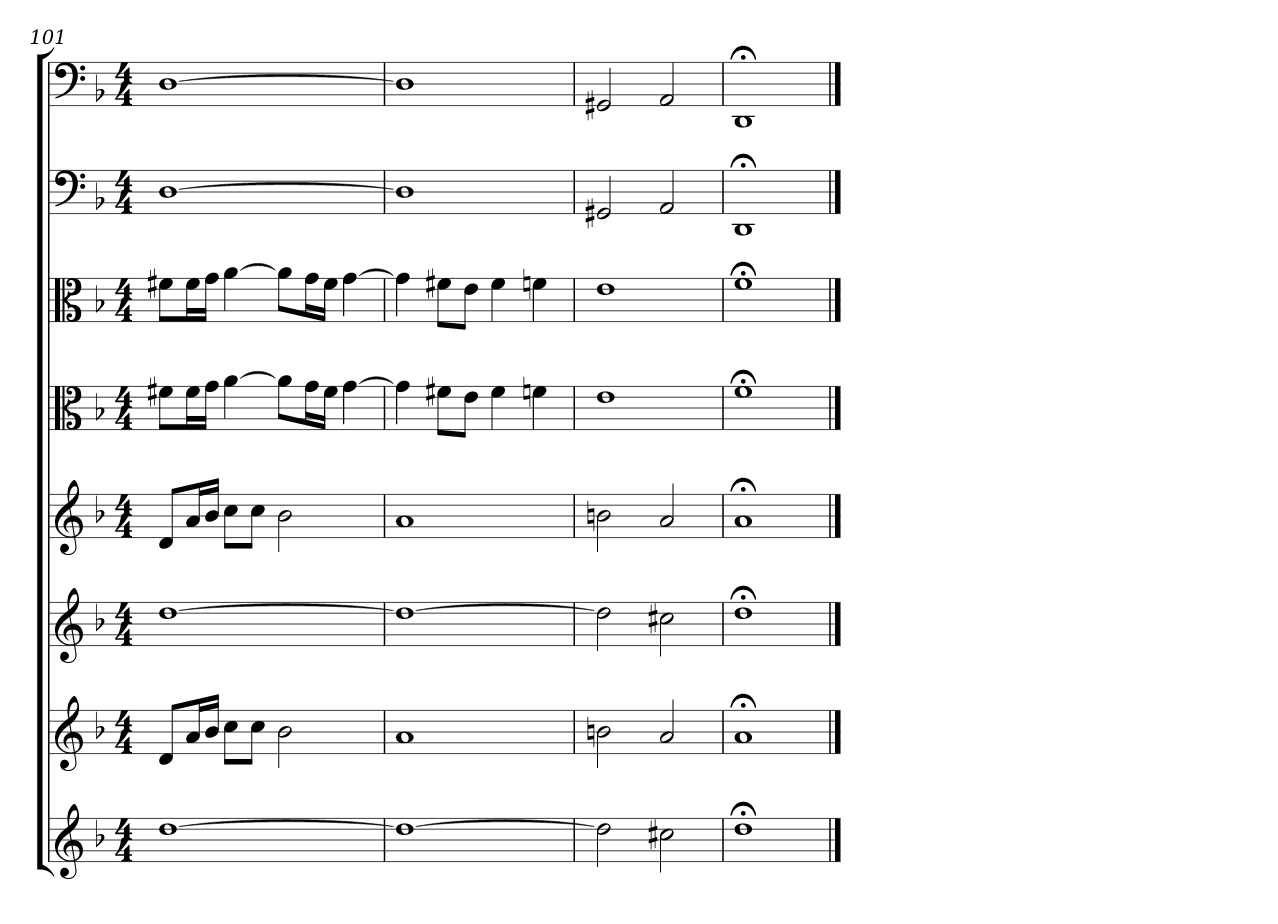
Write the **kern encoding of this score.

**kern	**kern	**kern	**kern	**kern	**kern	**kern	**kern
*part8	*part7	*part6	*part5	*part4	*part3	*part2	*part1
*staff8	*staff7	*staff6	*staff5	*staff4	*staff3	*staff2	*staff1
*clefG2	*clefG2	*clefG2	*clefG2	*clefC3	*clefC3	*clefF4	*clefF4
*k[b-]	*k[b-]	*k[b-]	*k[b-]	*k[b-]	*k[b-]	*k[b-]	*k[b-]
*d:	*d:	*d:	*d:	*d:	*d:	*d:	*d:
*M4/4	*M4/4	*M4/4	*M4/4	*M4/4	*M4/4	*M4/4	*M4/4
=101	=101	=101	=101	=101	=101	=101	=101
[1dd\	8d/L	[1dd\	8d/L	8f#X\L	8f#X\L	[1D\	[1D\
.	16a/L	.	16a/L	16f#\L	16f#\L	.	.
.	16b-/JJ	.	16b-/JJ	16g\JJ	16g\JJ	.	.
.	8cc\L	.	8cc\L	[4a\	[4a\	.	.
.	8cc\J	.	8cc\J	.	.	.	.
.	2b-\	.	2b-\	8a\L]	8a\L]	.	.
.	.	.	.	16g\L	16g\L	.	.
.	.	.	.	16f#\JJ	16f#\JJ	.	.
.	.	.	.	[4g\	[4g\	.	.
=102	=102	=102	=102	=102	=102	=102	=102
1dd\_	1a/	1dd\_	1a/	4g\]	4g\]	1D\]	1D\]
.	.	.	.	8f#X\L	8f#X\L	.	.
.	.	.	.	8e\J	8e\J	.	.
.	.	.	.	4f#\	4f#\	.	.
.	.	.	.	4fn\	4fn\	.	.
=103	=103	=103	=103	=103	=103	=103	=103
2dd\]	2bn\	2dd\]	2bn\	1e\	1e\	2GG#X/	2GG#X/
2cc#X\	2a/	2cc#X\	2a/	.	.	2AA/	2AA/
=104	=104	=104	=104	=104	=104	=104	=104
1dd;<\	1a;</	1dd;<\	1a;</	1f;<\	1f;<\	1DD;</	1DD;</
==	==	==	==	==	==	==	==
*-	*-	*-	*-	*-	*-	*-	*-
